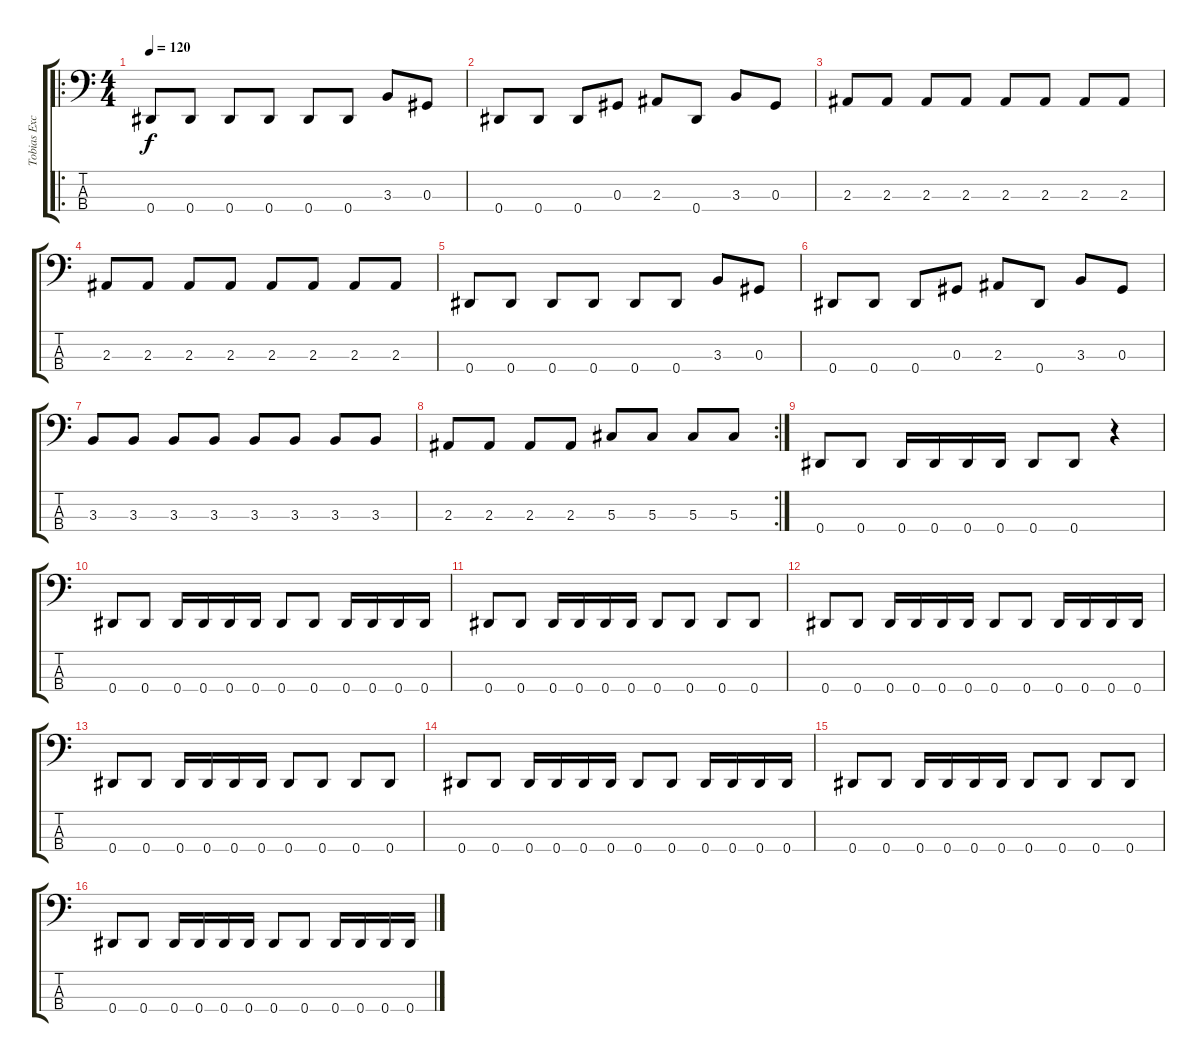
\track ("Tobias Excel" "Tobias Exc") {instrument electricbassfinger}
\staff {score tabs}
\tuning (Gb2 Db2 Ab1 Eb1) {hide}
\ro
\ts (4 4)
\tempo 120
\clef f4
\ks c
0.4.8{dy f} 0.4.8 0.4.8 0.4.8 0.4.8 0.4.8 3.3.8 0.3.8 |
0.4.8 0.4.8 0.4.8 0.3.8 2.3.8 0.4.8 3.3.8 0.3.8 |
2.3.8 2.3.8 2.3.8 2.3.8 2.3.8 2.3.8 2.3.8 2.3.8 |
2.3.8 2.3.8 2.3.8 2.3.8 2.3.8 2.3.8 2.3.8 2.3.8 |
0.4.8 0.4.8 0.4.8 0.4.8 0.4.8 0.4.8 3.3.8 0.3.8 |
0.4.8 0.4.8 0.4.8 0.3.8 2.3.8 0.4.8 3.3.8 0.3.8 |
3.3.8 3.3.8 3.3.8 3.3.8 3.3.8 3.3.8 3.3.8 3.3.8 |
\rc 2
2.3.8 2.3.8 2.3.8 2.3.8 5.3.8 5.3.8 5.3.8 5.3.8 |
0.4.8 0.4.8 0.4.16 0.4.16 0.4.16 0.4.16 0.4.8 0.4.8 r.4 |
0.4.8 0.4.8 0.4.16 0.4.16 0.4.16 0.4.16 0.4.8 0.4.8 0.4.16 0.4.16 0.4.16 0.4.16 |
0.4.8 0.4.8 0.4.16 0.4.16 0.4.16 0.4.16 0.4.8 0.4.8 0.4.8 0.4.8 |
0.4.8 0.4.8 0.4.16 0.4.16 0.4.16 0.4.16 0.4.8 0.4.8 0.4.16 0.4.16 0.4.16 0.4.16 |
0.4.8 0.4.8 0.4.16 0.4.16 0.4.16 0.4.16 0.4.8 0.4.8 0.4.8 0.4.8 |
0.4.8 0.4.8 0.4.16 0.4.16 0.4.16 0.4.16 0.4.8 0.4.8 0.4.16 0.4.16 0.4.16 0.4.16 |
0.4.8 0.4.8 0.4.16 0.4.16 0.4.16 0.4.16 0.4.8 0.4.8 0.4.8 0.4.8 |
0.4.8 0.4.8 0.4.16 0.4.16 0.4.16 0.4.16 0.4.8 0.4.8 0.4.16 0.4.16 0.4.16 0.4.16
